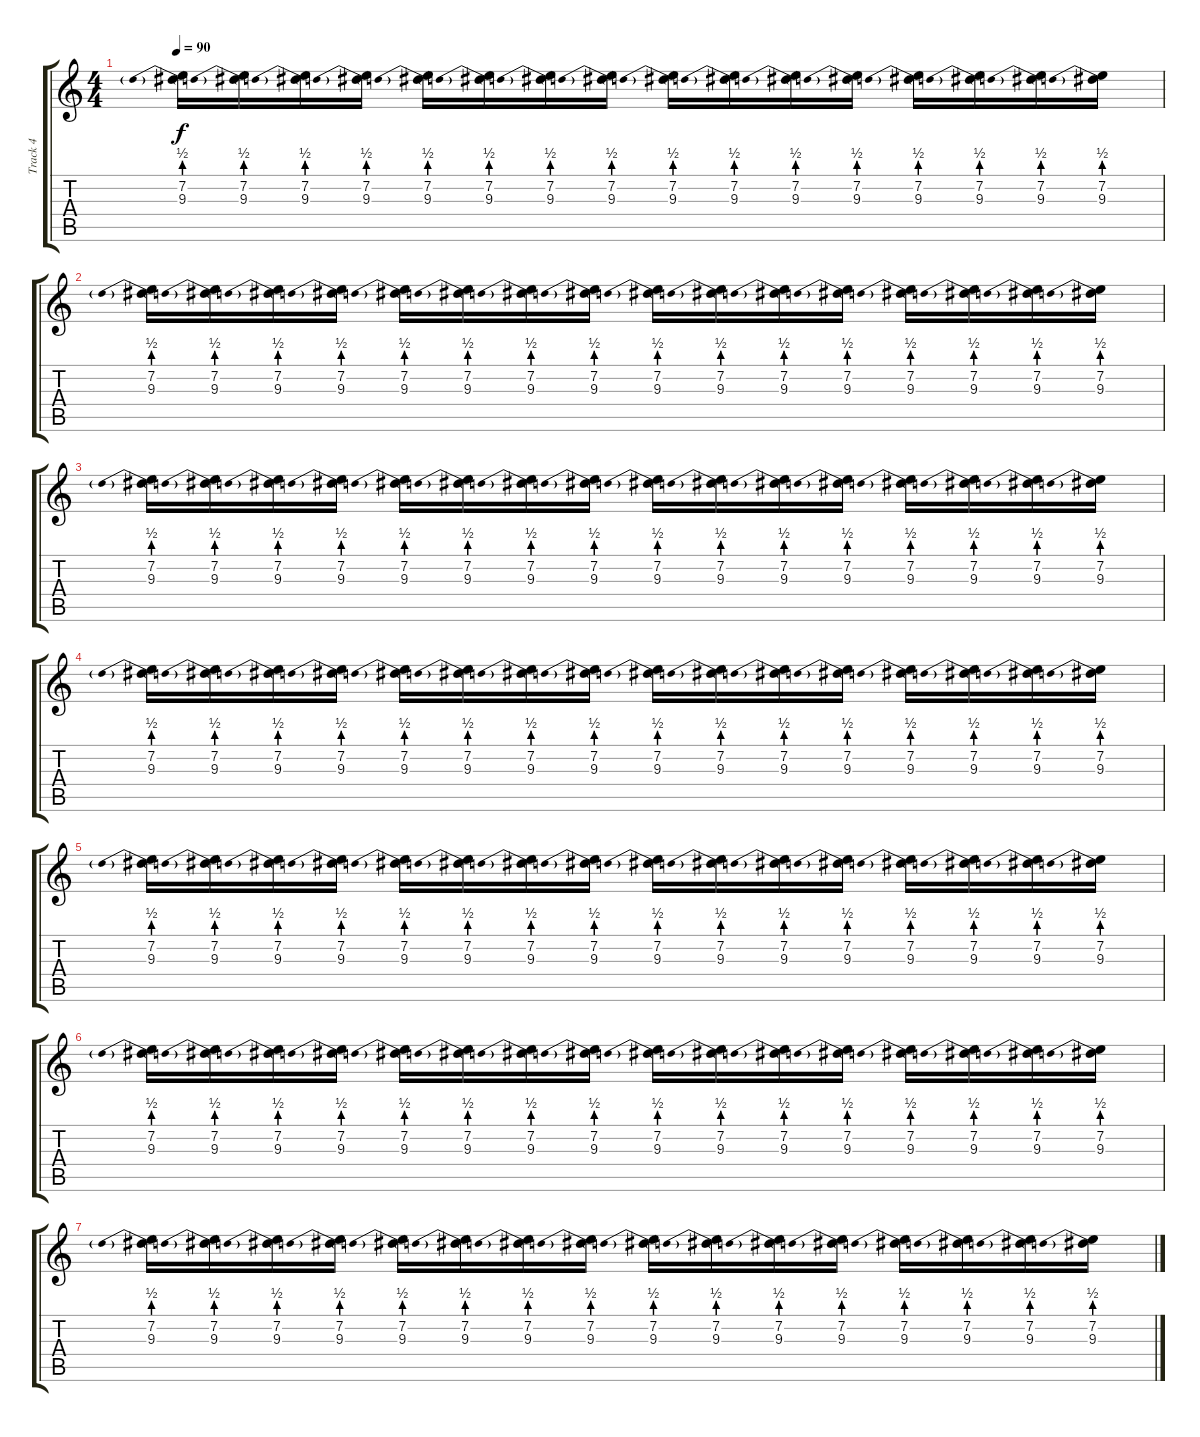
\track ("Track 4" "Track 4") {instrument distortionguitar}
\staff {score tabs}
\tuning (D4 A3 F3 C3 G2 C2) {hide}
\ts (4 4)
\tempo 90
\clef g2
\ks c
(7.2 9.3{be (prebend 0 2 60 2)}).16{dy f} (7.2 9.3{be (prebend 0 2 60 2)}).16 (7.2 9.3{be (prebend 0 2 60 2)}).16 (7.2 9.3{be (prebend 0 2 60 2)}).16 (7.2 9.3{be (prebend 0 2 60 2)}).16 (7.2 9.3{be (prebend 0 2 60 2)}).16 (7.2 9.3{be (prebend 0 2 60 2)}).16 (7.2 9.3{be (prebend 0 2 60 2)}).16 (7.2 9.3{be (prebend 0 2 60 2)}).16 (7.2 9.3{be (prebend 0 2 60 2)}).16 (7.2 9.3{be (prebend 0 2 60 2)}).16 (7.2 9.3{be (prebend 0 2 60 2)}).16 (7.2 9.3{be (prebend 0 2 60 2)}).16 (7.2 9.3{be (prebend 0 2 60 2)}).16 (7.2 9.3{be (prebend 0 2 60 2)}).16 (7.2 9.3{be (prebend 0 2 60 2)}).16 |
(7.2 9.3{be (prebend 0 2 60 2)}).16 (7.2 9.3{be (prebend 0 2 60 2)}).16 (7.2 9.3{be (prebend 0 2 60 2)}).16 (7.2 9.3{be (prebend 0 2 60 2)}).16 (7.2 9.3{be (prebend 0 2 60 2)}).16 (7.2 9.3{be (prebend 0 2 60 2)}).16 (7.2 9.3{be (prebend 0 2 60 2)}).16 (7.2 9.3{be (prebend 0 2 60 2)}).16 (7.2 9.3{be (prebend 0 2 60 2)}).16 (7.2 9.3{be (prebend 0 2 60 2)}).16 (7.2 9.3{be (prebend 0 2 60 2)}).16 (7.2 9.3{be (prebend 0 2 60 2)}).16 (7.2 9.3{be (prebend 0 2 60 2)}).16 (7.2 9.3{be (prebend 0 2 60 2)}).16 (7.2 9.3{be (prebend 0 2 60 2)}).16 (7.2 9.3{be (prebend 0 2 60 2)}).16 |
(7.2 9.3{be (prebend 0 2 60 2)}).16 (7.2 9.3{be (prebend 0 2 60 2)}).16 (7.2 9.3{be (prebend 0 2 60 2)}).16 (7.2 9.3{be (prebend 0 2 60 2)}).16 (7.2 9.3{be (prebend 0 2 60 2)}).16 (7.2 9.3{be (prebend 0 2 60 2)}).16 (7.2 9.3{be (prebend 0 2 60 2)}).16 (7.2 9.3{be (prebend 0 2 60 2)}).16 (7.2 9.3{be (prebend 0 2 60 2)}).16 (7.2 9.3{be (prebend 0 2 60 2)}).16 (7.2 9.3{be (prebend 0 2 60 2)}).16 (7.2 9.3{be (prebend 0 2 60 2)}).16 (7.2 9.3{be (prebend 0 2 60 2)}).16 (7.2 9.3{be (prebend 0 2 60 2)}).16 (7.2 9.3{be (prebend 0 2 60 2)}).16 (7.2 9.3{be (prebend 0 2 60 2)}).16 |
(7.2 9.3{be (prebend 0 2 60 2)}).16 (7.2 9.3{be (prebend 0 2 60 2)}).16 (7.2 9.3{be (prebend 0 2 60 2)}).16 (7.2 9.3{be (prebend 0 2 60 2)}).16 (7.2 9.3{be (prebend 0 2 60 2)}).16 (7.2 9.3{be (prebend 0 2 60 2)}).16 (7.2 9.3{be (prebend 0 2 60 2)}).16 (7.2 9.3{be (prebend 0 2 60 2)}).16 (7.2 9.3{be (prebend 0 2 60 2)}).16 (7.2 9.3{be (prebend 0 2 60 2)}).16 (7.2 9.3{be (prebend 0 2 60 2)}).16 (7.2 9.3{be (prebend 0 2 60 2)}).16 (7.2 9.3{be (prebend 0 2 60 2)}).16 (7.2 9.3{be (prebend 0 2 60 2)}).16 (7.2 9.3{be (prebend 0 2 60 2)}).16 (7.2 9.3{be (prebend 0 2 60 2)}).16 |
(7.2 9.3{be (prebend 0 2 60 2)}).16 (7.2 9.3{be (prebend 0 2 60 2)}).16 (7.2 9.3{be (prebend 0 2 60 2)}).16 (7.2 9.3{be (prebend 0 2 60 2)}).16 (7.2 9.3{be (prebend 0 2 60 2)}).16 (7.2 9.3{be (prebend 0 2 60 2)}).16 (7.2 9.3{be (prebend 0 2 60 2)}).16 (7.2 9.3{be (prebend 0 2 60 2)}).16 (7.2 9.3{be (prebend 0 2 60 2)}).16 (7.2 9.3{be (prebend 0 2 60 2)}).16 (7.2 9.3{be (prebend 0 2 60 2)}).16 (7.2 9.3{be (prebend 0 2 60 2)}).16 (7.2 9.3{be (prebend 0 2 60 2)}).16 (7.2 9.3{be (prebend 0 2 60 2)}).16 (7.2 9.3{be (prebend 0 2 60 2)}).16 (7.2 9.3{be (prebend 0 2 60 2)}).16 |
(7.2 9.3{be (prebend 0 2 60 2)}).16{volume 0} (7.2 9.3{be (prebend 0 2 60 2)}).16 (7.2 9.3{be (prebend 0 2 60 2)}).16 (7.2 9.3{be (prebend 0 2 60 2)}).16 (7.2 9.3{be (prebend 0 2 60 2)}).16 (7.2 9.3{be (prebend 0 2 60 2)}).16 (7.2 9.3{be (prebend 0 2 60 2)}).16 (7.2 9.3{be (prebend 0 2 60 2)}).16 (7.2 9.3{be (prebend 0 2 60 2)}).16 (7.2 9.3{be (prebend 0 2 60 2)}).16 (7.2 9.3{be (prebend 0 2 60 2)}).16 (7.2 9.3{be (prebend 0 2 60 2)}).16 (7.2 9.3{be (prebend 0 2 60 2)}).16 (7.2 9.3{be (prebend 0 2 60 2)}).16 (7.2 9.3{be (prebend 0 2 60 2)}).16 (7.2 9.3{be (prebend 0 2 60 2)}).16 |
(7.2 9.3{be (prebend 0 2 60 2)}).16 (7.2 9.3{be (prebend 0 2 60 2)}).16 (7.2 9.3{be (prebend 0 2 60 2)}).16 (7.2 9.3{be (prebend 0 2 60 2)}).16 (7.2 9.3{be (prebend 0 2 60 2)}).16 (7.2 9.3{be (prebend 0 2 60 2)}).16 (7.2 9.3{be (prebend 0 2 60 2)}).16 (7.2 9.3{be (prebend 0 2 60 2)}).16 (7.2 9.3{be (prebend 0 2 60 2)}).16 (7.2 9.3{be (prebend 0 2 60 2)}).16 (7.2 9.3{be (prebend 0 2 60 2)}).16 (7.2 9.3{be (prebend 0 2 60 2)}).16 (7.2 9.3{be (prebend 0 2 60 2)}).16 (7.2 9.3{be (prebend 0 2 60 2)}).16 (7.2 9.3{be (prebend 0 2 60 2)}).16 (7.2 9.3{be (prebend 0 2 60 2)}).16
